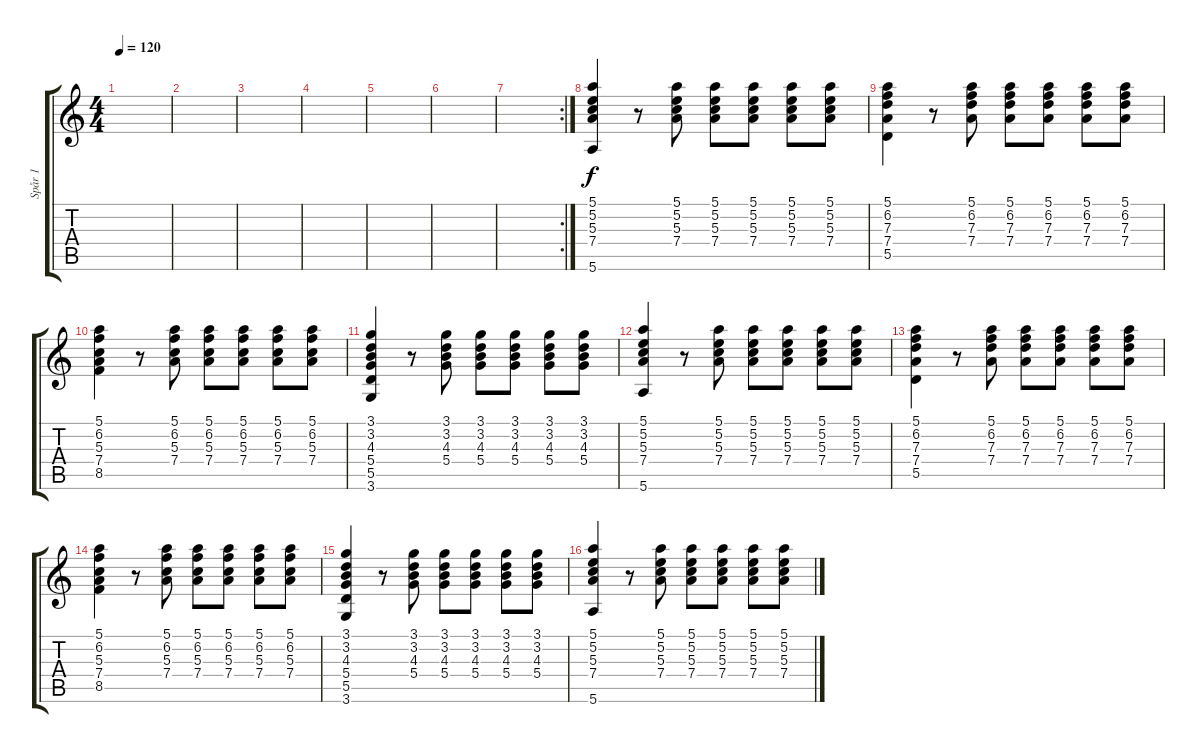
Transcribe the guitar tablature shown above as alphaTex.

\track ("Spår 1" "Spår 1") {instrument acousticguitarnylon}
\staff {score tabs}
\tuning (E4 B3 G3 D3 A2 E2) {hide}
\ts (4 4)
\tempo 120
\clef g2
\ks c
|
|
|
|
|
|
\rc 2
|
(5.1 5.2 5.3 7.4 5.6).4 r.8 (5.1 5.2 5.3 7.4).8 (5.1 5.2 5.3 7.4).8 (5.1 5.2 5.3 7.4).8 (5.1 5.2 5.3 7.4).8 (5.1 5.2 5.3 7.4).8 |
(5.1 6.2 7.3 7.4 5.5).4 r.8 (5.1 6.2 7.3 7.4).8 (5.1 6.2 7.3 7.4).8 (5.1 6.2 7.3 7.4).8 (5.1 6.2 7.3 7.4).8 (5.1 6.2 7.3 7.4).8 |
(5.1 6.2 5.3 7.4 8.5).4 r.8 (5.1 6.2 5.3 7.4).8 (5.1 6.2 5.3 7.4).8 (5.1 6.2 5.3 7.4).8 (5.1 6.2 5.3 7.4).8 (5.1 6.2 5.3 7.4).8 |
(3.1 3.2 4.3 5.4 5.5 3.6).4 r.8 (3.1 3.2 4.3 5.4).8 (3.1 3.2 4.3 5.4).8 (3.1 3.2 4.3 5.4).8 (3.1 3.2 4.3 5.4).8 (3.1 3.2 4.3 5.4).8 |
(5.1 5.2 5.3 7.4 5.6).4 r.8 (5.1 5.2 5.3 7.4).8 (5.1 5.2 5.3 7.4).8 (5.1 5.2 5.3 7.4).8 (5.1 5.2 5.3 7.4).8 (5.1 5.2 5.3 7.4).8 |
(5.1 6.2 7.3 7.4 5.5).4 r.8 (5.1 6.2 7.3 7.4).8 (5.1 6.2 7.3 7.4).8 (5.1 6.2 7.3 7.4).8 (5.1 6.2 7.3 7.4).8 (5.1 6.2 7.3 7.4).8 |
(5.1 6.2 5.3 7.4 8.5).4 r.8 (5.1 6.2 5.3 7.4).8 (5.1 6.2 5.3 7.4).8 (5.1 6.2 5.3 7.4).8 (5.1 6.2 5.3 7.4).8 (5.1 6.2 5.3 7.4).8 |
(3.1 3.2 4.3 5.4 5.5 3.6).4 r.8 (3.1 3.2 4.3 5.4).8 (3.1 3.2 4.3 5.4).8 (3.1 3.2 4.3 5.4).8 (3.1 3.2 4.3 5.4).8 (3.1 3.2 4.3 5.4).8 |
(5.1 5.2 5.3 7.4 5.6).4 r.8 (5.1 5.2 5.3 7.4).8 (5.1 5.2 5.3 7.4).8 (5.1 5.2 5.3 7.4).8 (5.1 5.2 5.3 7.4).8 (5.1 5.2 5.3 7.4).8
